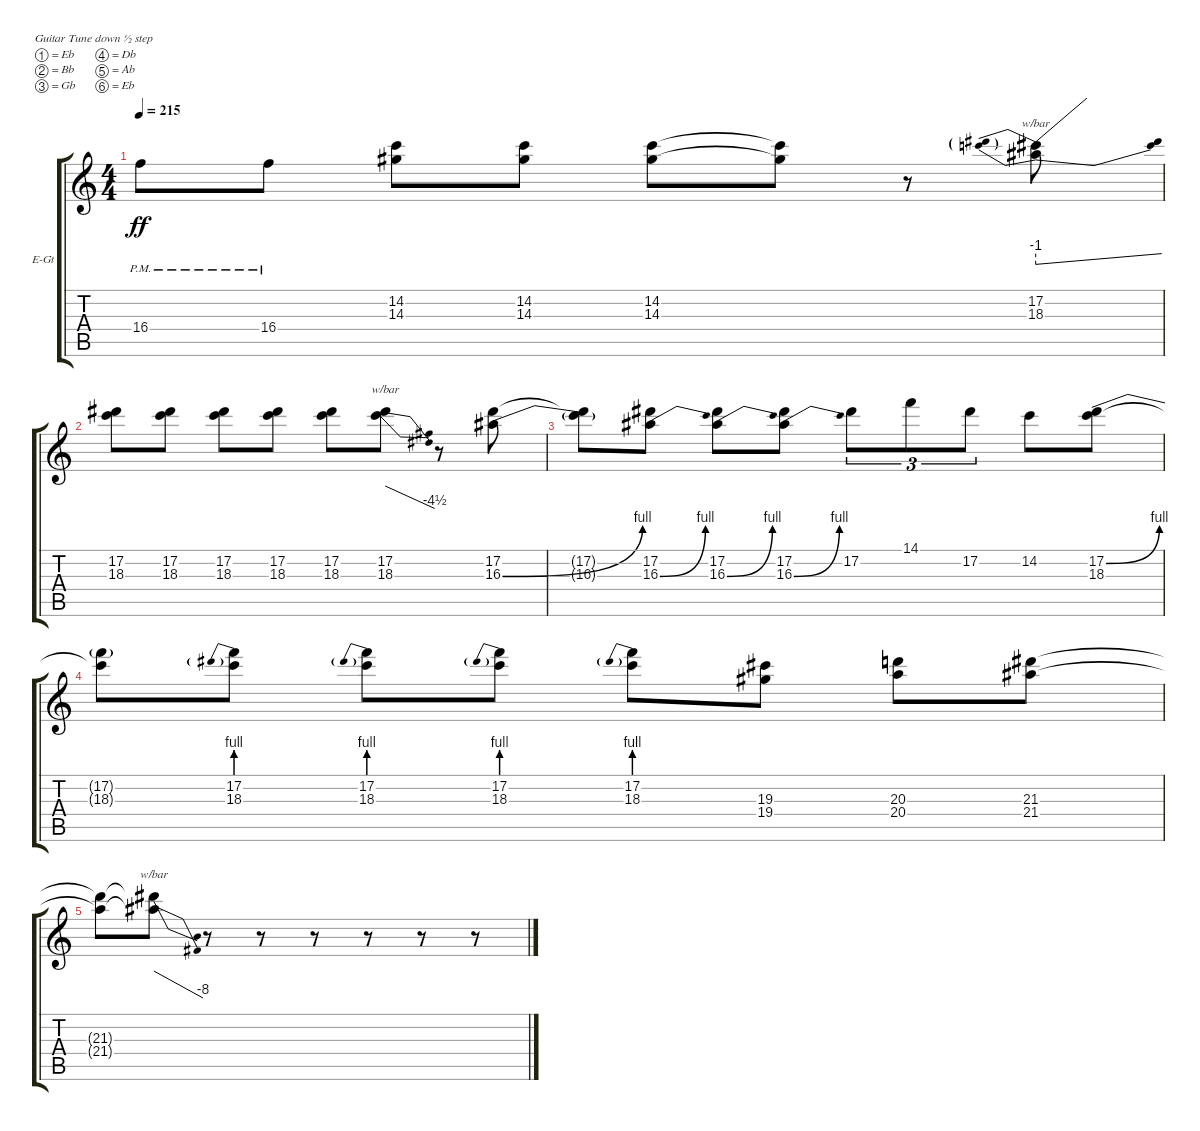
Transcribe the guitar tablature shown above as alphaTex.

\bracketExtendMode groupsimilarinstruments
\firstSystemTrackNameOrientation horizontal
\otherSystemsTrackNameOrientation horizontal
\track ("solo" "E-Gt") {instrument distortionguitar}
\staff {score tabs}
\tuning (Eb4 Bb3 Gb3 Db3 Ab2 Eb2)
\ts (4 4)
\tempo 215
\clef g2
\ks c
16.4{pm}.8{dy ff} 16.4{pm}.8 (14.2 14.3).8 (14.3 14.2).8 (14.2 14.3).8 (14.3{t} 14.2{t}).8 r.8 (17.2 18.3).8{tbe (predivedive default 0 -4 30 0)} |
(18.3 17.2).8 (18.3 17.2).8 (18.3 17.2).8 (18.3 17.2).8 (18.3 17.2).8 (18.3 17.2).8{tbe (dive default 0 0 54 -18)} r.8 (16.3{be (bend 0 0 15 4)} 17.2).8 |
(16.3{t} 17.2{t}).8 (16.3{be (bend 0 0 15 4)} 17.2).8 (16.3{be (bend 0 0 15 4)} 17.2).8 (16.3{be (bend 0 0 15 4)} 17.2).8 17.2.8{tu (3 2)} 14.1.8{tu (3 2)} 17.2.8{tu (3 2)} 14.2.8 (17.2{be (bend 0 0 15 4)} 18.3).8 |
(17.2{t} 18.3{t}).8 (17.2{be (prebend 0 4 60 4)} 18.3).8 (17.2{be (prebend 0 4 60 4)} 18.3).8 (17.2{be (prebend 0 4 60 4)} 18.3).8 (17.2{be (prebend 0 4 60 4)} 18.3).8 (19.4 19.3).8 (20.4 20.3).8 (21.4 21.3).8 |
(21.3{t} 21.4{t}).8 (21.4{t} 21.3{t}).8{tbe (dive default 0 0 59.4 -32)} r.8 r.8 r.8 r.8 r.8 r.8
